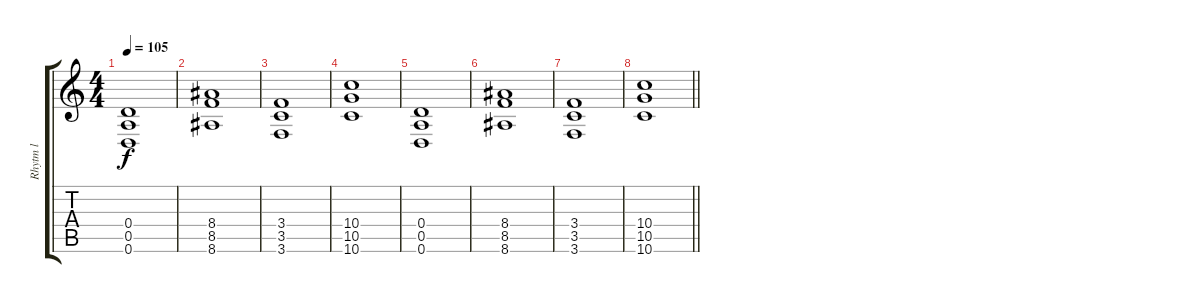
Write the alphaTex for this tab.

\track ("Rhytm l" "Rhytm l") {instrument distortionguitar}
\staff {score tabs}
\tuning (E4 B3 G3 D3 A2 D2) {hide}
\ts (4 4)
\tempo 105
\clef g2
\ks c
(0.4 0.5 0.6).1{dy f} |
(8.4 8.5 8.6).1 |
(3.4 3.5 3.6).1 |
(10.4 10.5 10.6).1 |
(0.4 0.5 0.6).1 |
(8.4 8.5 8.6).1 |
(3.4 3.5 3.6).1 |
\barLineRight lightlight
(10.4 10.5 10.6).1
